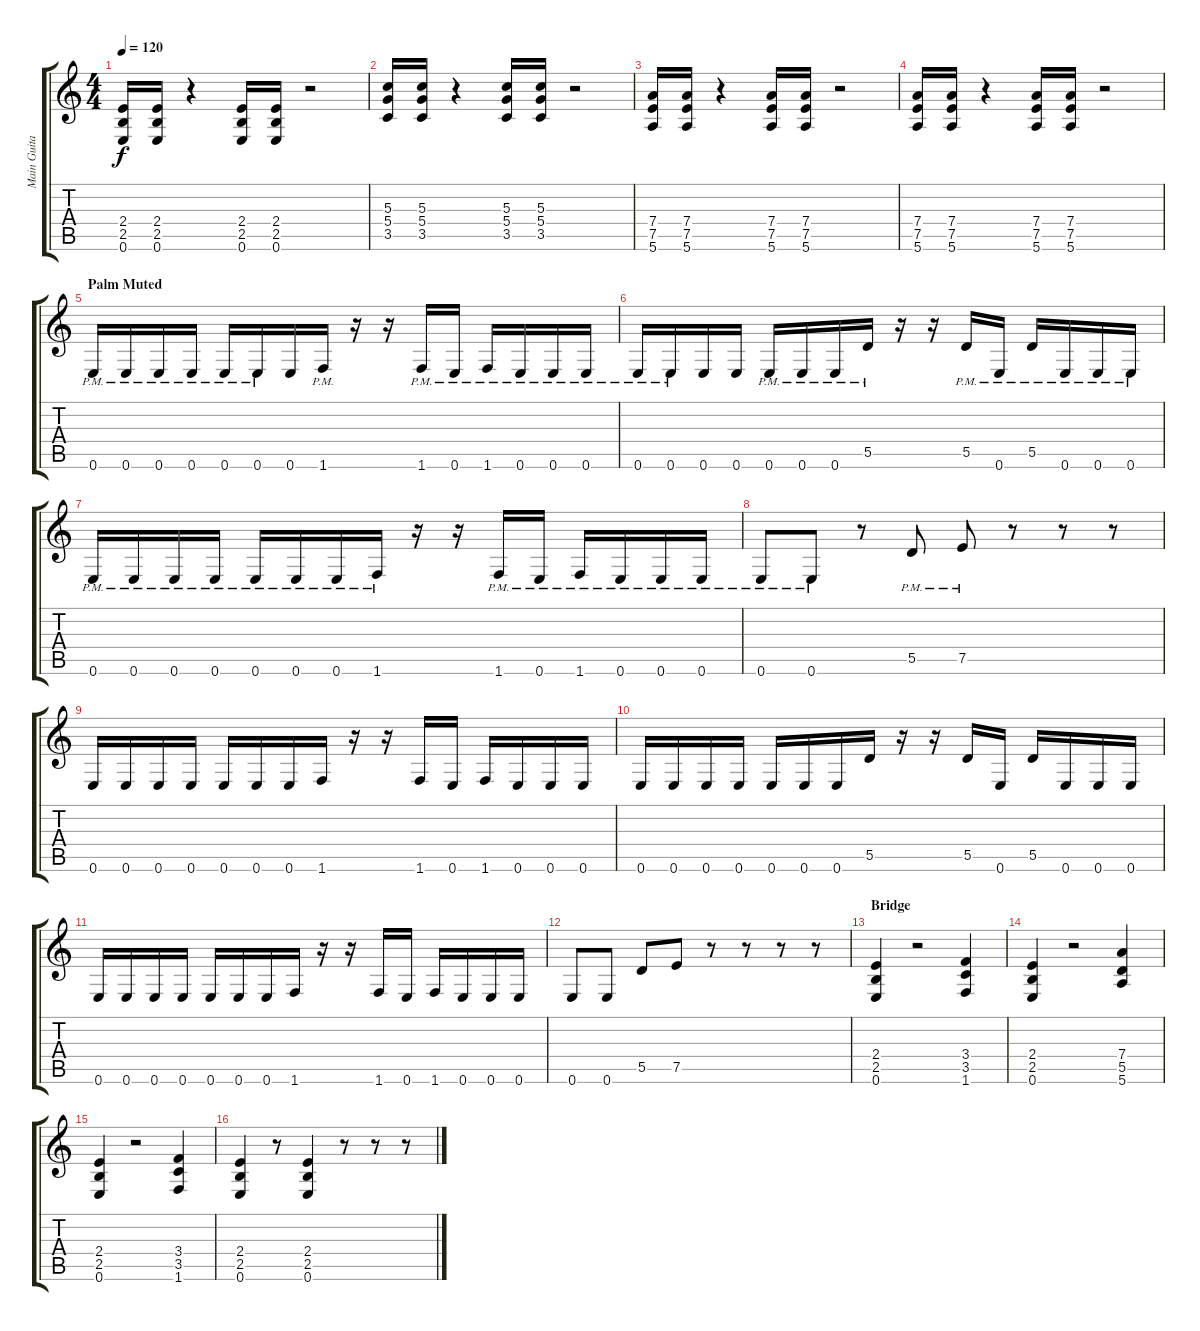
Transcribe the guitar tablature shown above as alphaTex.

\track ("Main Guitar" "Main Guita") {instrument distortionguitar}
\staff {score tabs}
\tuning (E4 B3 G3 D3 A2 E2) {hide}
\ts (4 4)
\tempo 120
\clef g2
\ks c
(2.4 2.5 0.6).16{dy f} (2.4 2.5 0.6).16 r.4 (2.4 2.5 0.6).16 (2.4 2.5 0.6).16 r.2 |
(5.3 5.4 3.5).16 (5.3 5.4 3.5).16 r.4 (5.3 5.4 3.5).16 (5.3 5.4 3.5).16 r.2 |
(7.4 7.5 5.6).16 (7.4 7.5 5.6).16 r.4 (7.4 7.5 5.6).16 (7.4 7.5 5.6).16 r.2 |
(7.4 7.5 5.6).16 (7.4 7.5 5.6).16 r.4 (7.4 7.5 5.6).16 (7.4 7.5 5.6).16 r.2 |
\section ("" "Palm Muted")
0.6{pm}.16 0.6{pm}.16 0.6{pm}.16 0.6{pm}.16 0.6{pm}.16 0.6{pm}.16 0.6.16 1.6{pm}.16 r.16 r.16 1.6{pm}.16 0.6{pm}.16 1.6{pm}.16 0.6{pm}.16 0.6{pm}.16 0.6{pm}.16 |
0.6{pm}.16 0.6{pm}.16 0.6.16 0.6.16 0.6{pm}.16 0.6{pm}.16 0.6{pm}.16 5.5{pm}.16 r.16 r.16 5.5{pm}.16 0.6{pm}.16 5.5{pm}.16 0.6{pm}.16 0.6{pm}.16 0.6{pm}.16 |
0.6{pm}.16 0.6{pm}.16 0.6{pm}.16 0.6{pm}.16 0.6{pm}.16 0.6{pm}.16 0.6{pm}.16 1.6{pm}.16 r.16 r.16 1.6{pm}.16 0.6{pm}.16 1.6{pm}.16 0.6{pm}.16 0.6{pm}.16 0.6{pm}.16 |
0.6{pm}.8 0.6{pm}.8 r.8 5.5{pm}.8 7.5{pm}.8 r.8 r.8 r.8 |
0.6.16 0.6.16 0.6.16 0.6.16 0.6.16 0.6.16 0.6.16 1.6.16 r.16 r.16 1.6.16 0.6.16 1.6.16 0.6.16 0.6.16 0.6.16 |
0.6.16 0.6.16 0.6.16 0.6.16 0.6.16 0.6.16 0.6.16 5.5.16 r.16 r.16 5.5.16 0.6.16 5.5.16 0.6.16 0.6.16 0.6.16 |
0.6.16 0.6.16 0.6.16 0.6.16 0.6.16 0.6.16 0.6.16 1.6.16 r.16 r.16 1.6.16 0.6.16 1.6.16 0.6.16 0.6.16 0.6.16 |
0.6.8 0.6.8 5.5.8 7.5.8 r.8 r.8 r.8 r.8 |
\section ("" "Bridge")
(2.4 2.5 0.6).4 r.2 (3.4 3.5 1.6).4 |
(2.4 2.5 0.6).4 r.2 (7.4 5.5 5.6).4 |
(2.4 2.5 0.6).4 r.2 (3.4 3.5 1.6).4 |
(2.4 2.5 0.6).4 r.8 (2.4 2.5 0.6).4 r.8 r.8 r.8
